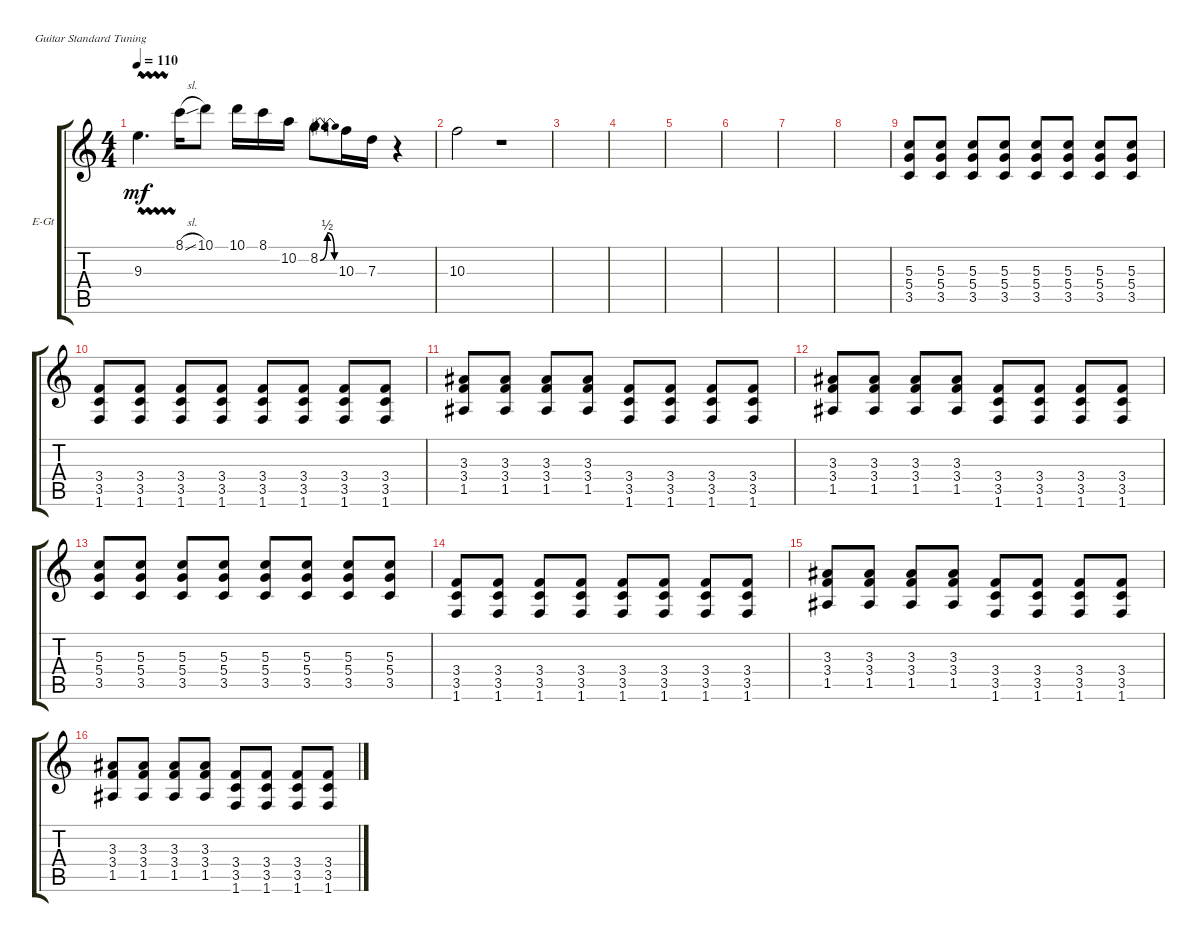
\defaultSystemsLayout 4
\bracketExtendMode groupsimilarinstruments
\firstSystemTrackNameOrientation horizontal
\otherSystemsTrackNameOrientation horizontal
\track ("Richie Sambora" "E-Gt") {instrument overdrivenguitar}
\staff {score tabs}
\tuning (E4 B3 G3 D3 A2 E2)
\ts (4 4)
\tempo 110
\clef g2
\ks c
9.3{vw}.4{d dy mf} 8.1{sl}.16 10.1.8 10.1.16 8.1.16 10.2.16 8.2{be (bendrelease 0 0 10.2 2 17.4 2 30 0)}.8 10.3.16 7.3.16 r.4 |
10.3.2 r.1 |
|
|
|
|
|
|
(3.5 5.4 5.3).8 (3.5 5.4 5.3).8 (3.5 5.4 5.3).8 (3.5 5.4 5.3).8 (3.5 5.4 5.3).8 (3.5 5.4 5.3).8 (3.5 5.4 5.3).8 (3.5 5.4 5.3).8 |
(1.6 3.5 3.4).8 (1.6 3.5 3.4).8 (1.6 3.5 3.4).8 (1.6 3.5 3.4).8 (1.6 3.5 3.4).8 (1.6 3.5 3.4).8 (1.6 3.5 3.4).8 (1.6 3.5 3.4).8 |
(1.5 3.4 3.3).8 (1.5 3.4 3.3).8 (1.5 3.4 3.3).8 (1.5 3.4 3.3).8 (1.6 3.5 3.4).8 (1.6 3.5 3.4).8 (1.6 3.5 3.4).8 (1.6 3.5 3.4).8 |
(1.5 3.4 3.3).8 (1.5 3.4 3.3).8 (1.5 3.4 3.3).8 (1.5 3.4 3.3).8 (1.6 3.5 3.4).8 (1.6 3.5 3.4).8 (1.6 3.5 3.4).8 (1.6 3.5 3.4).8 |
(3.5 5.4 5.3).8 (3.5 5.4 5.3).8 (3.5 5.4 5.3).8 (3.5 5.4 5.3).8 (3.5 5.4 5.3).8 (3.5 5.4 5.3).8 (3.5 5.4 5.3).8 (3.5 5.4 5.3).8 |
(1.6 3.5 3.4).8 (1.6 3.5 3.4).8 (1.6 3.5 3.4).8 (1.6 3.5 3.4).8 (1.6 3.5 3.4).8 (1.6 3.5 3.4).8 (1.6 3.5 3.4).8 (1.6 3.5 3.4).8 |
(1.5 3.4 3.3).8 (1.5 3.4 3.3).8 (1.5 3.4 3.3).8 (1.5 3.4 3.3).8 (1.6 3.5 3.4).8 (1.6 3.5 3.4).8 (1.6 3.5 3.4).8 (1.6 3.5 3.4).8 |
(1.5 3.4 3.3).8 (1.5 3.4 3.3).8 (1.5 3.4 3.3).8 (1.5 3.4 3.3).8 (1.6 3.5 3.4).8 (1.6 3.5 3.4).8 (1.6 3.5 3.4).8 (1.6 3.5 3.4).8
